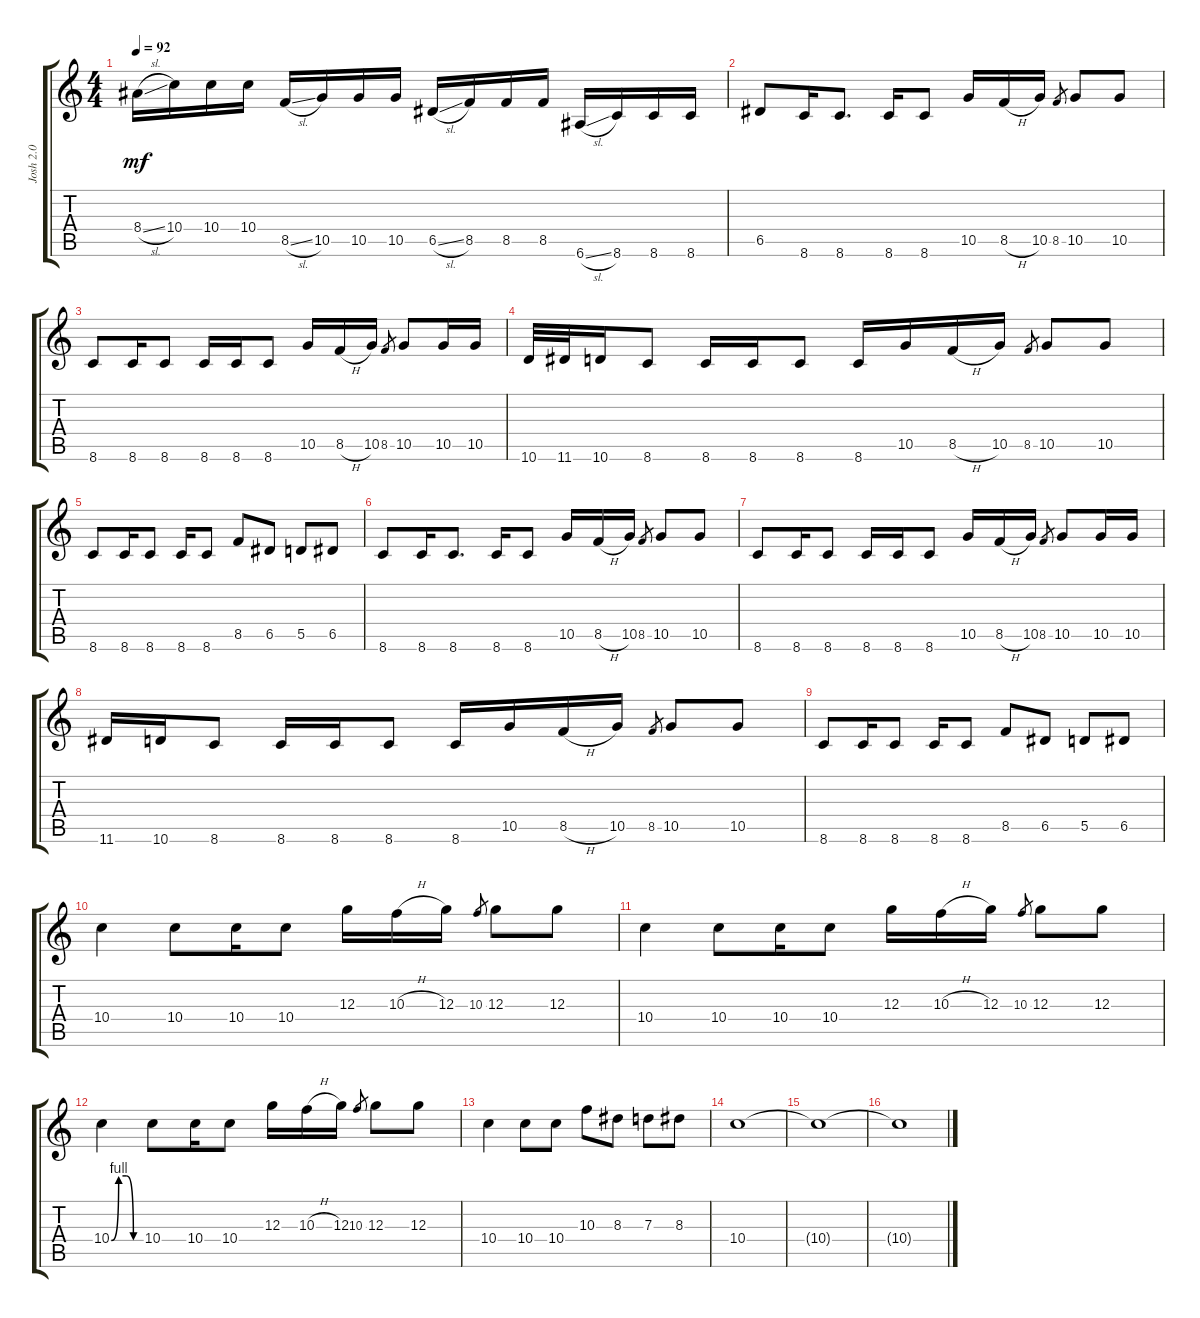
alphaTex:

\track ("Josh 2.0" "Josh 2.0") {instrument electricguitarclean}
\staff {score tabs}
\tuning (E4 B3 G3 D3 A2 E2) {hide}
\ts (4 4)
\tempo 92
\clef g2
\ks c
8.4{sl}.16{dy mf} 10.4.16 10.4.16 10.4.16 8.5{sl}.16 10.5.16 10.5.16 10.5.16 6.5{sl}.16 8.5.16 8.5.16 8.5.16 6.6{sl}.16 8.6.16 8.6.16 8.6.16 |
6.5.8 8.6.16 8.6.8{d} 8.6.16 8.6.8 10.5.16 8.5{h}.16 10.5.16 8.5.8{gr} 10.5.8 10.5.8 |
8.6.8 8.6.16 8.6.8 8.6.16 8.6.16 8.6.8 10.5.16 8.5{h}.16 10.5.16 8.5.8{gr} 10.5.8 10.5.16 10.5.16 |
10.6.32 11.6.32 10.6.16 8.6.8 8.6.16 8.6.16 8.6.8 8.6.16 10.5.16 8.5{h}.16 10.5.16 8.5.8{gr} 10.5.8 10.5.8 |
8.6.8 8.6.16 8.6.8 8.6.16 8.6.8 8.5.8 6.5.8 5.5.8 6.5.8 |
8.6.8 8.6.16 8.6.8{d} 8.6.16 8.6.8 10.5.16 8.5{h}.16 10.5.16 8.5.8{gr} 10.5.8 10.5.8 |
8.6.8 8.6.16 8.6.8 8.6.16 8.6.16 8.6.8 10.5.16 8.5{h}.16 10.5.16 8.5.8{gr} 10.5.8 10.5.16 10.5.16 |
11.6.16 10.6.16 8.6.8 8.6.16 8.6.16 8.6.8 8.6.16 10.5.16 8.5{h}.16 10.5.16 8.5.8{gr} 10.5.8 10.5.8 |
8.6.8 8.6.16 8.6.8 8.6.16 8.6.8 8.5.8 6.5.8 5.5.8 6.5.8 |
10.4.4 10.4.8 10.4.16 10.4.8 12.3.16 10.3{h}.16 12.3.16 10.3.8{gr} 12.3.8 12.3.8 |
10.4.4 10.4.8 10.4.16 10.4.8 12.3.16 10.3{h}.16 12.3.16 10.3.8{gr} 12.3.8 12.3.8 |
10.4{be (custom 0 0 15 4 30 4 45 0 60 0)}.4 10.4.8 10.4.16 10.4.8 12.3.16 10.3{h}.16 12.3.16 10.3.8{gr} 12.3.8 12.3.8 |
10.4.4 10.4.8 10.4.8 10.3.8 8.3.8 7.3.8 8.3.8 |
10.4.1 |
10.4{t}.1 |
10.4{t}.1
